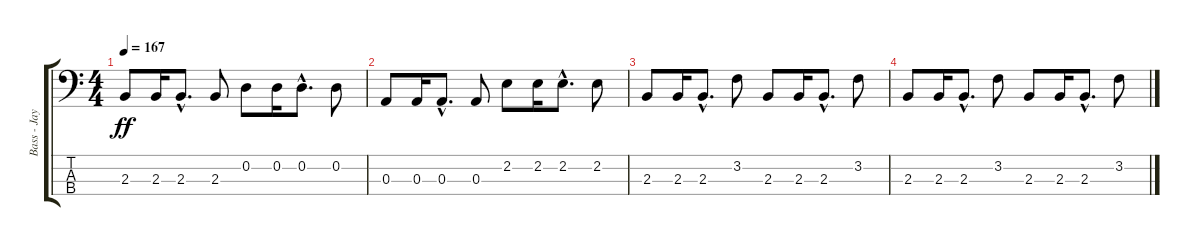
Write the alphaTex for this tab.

\track ("Bass - Jay Bentley" "Bass - Jay") {instrument electricbasspick}
\staff {score tabs}
\tuning (G2 D2 A1 E1) {hide}
\ts (4 4)
\tempo 167
\clef f4
\ks c
2.3.8{dy ff} 2.3.16 2.3{hac}.8{d} 2.3.8 0.2.8 0.2.16 0.2{hac}.8{d} 0.2.8 |
0.3.8 0.3.16 0.3{hac}.8{d} 0.3.8 2.2.8 2.2.16 2.2{hac}.8{d} 2.2.8 |
2.3.8 2.3.16 2.3{hac}.8{d} 3.2.8 2.3.8 2.3.16 2.3{hac}.8{d} 3.2.8 |
2.3.8 2.3.16 2.3{hac}.8{d} 3.2.8 2.3.8 2.3.16 2.3{hac}.8{d} 3.2.8
